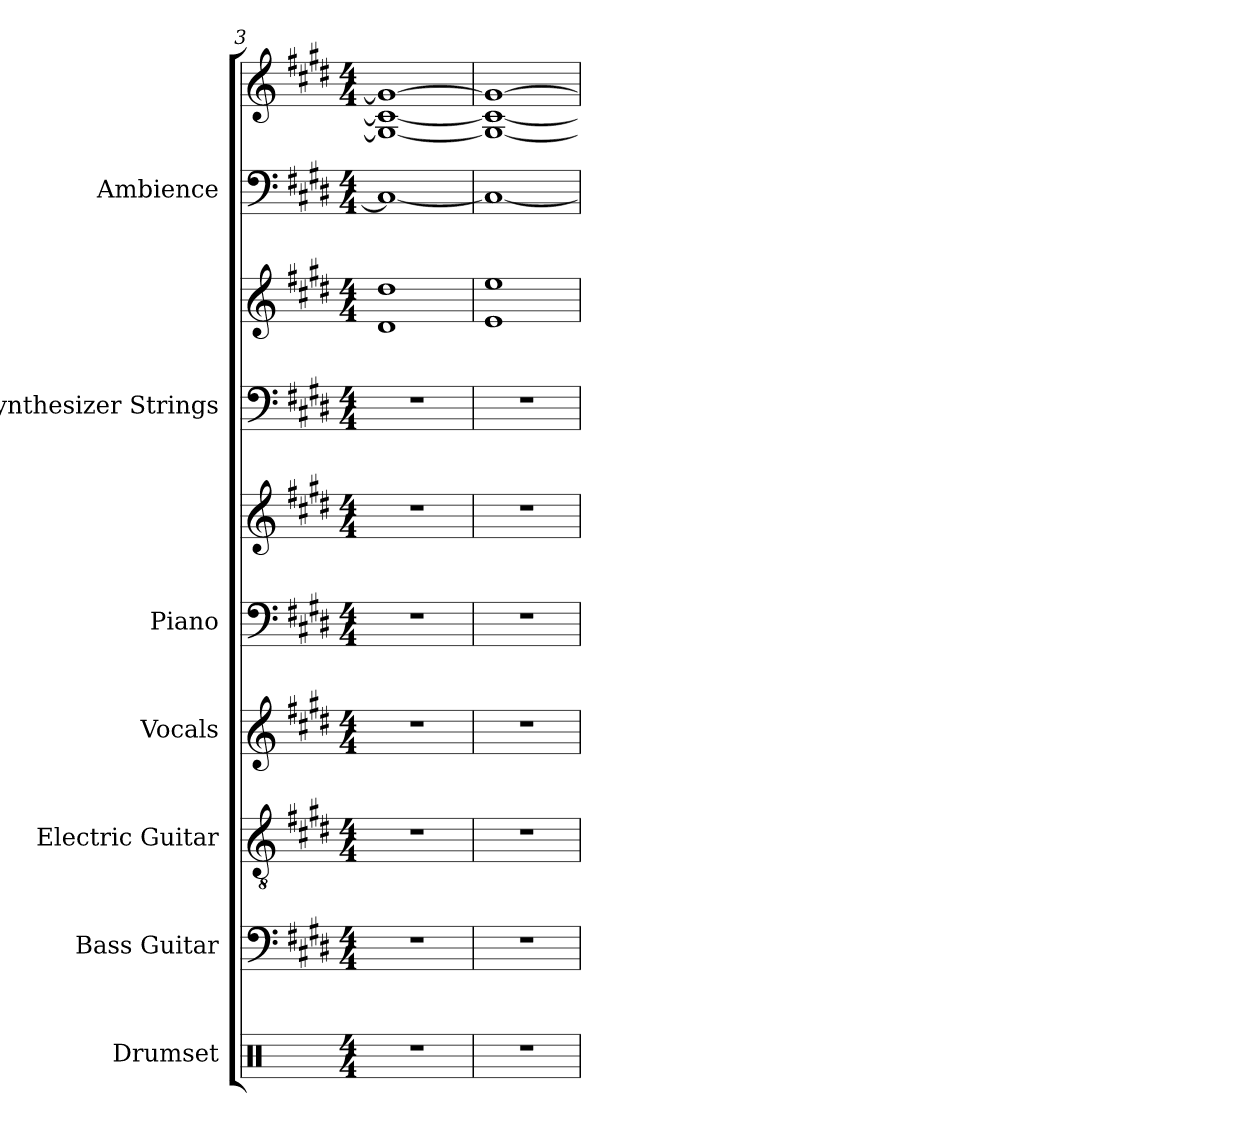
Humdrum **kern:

**kern	**kern	**kern	**kern	**kern	**kern	**kern	**kern	**kern	**kern
*part7	*part6	*part5	*part4	*part3	*part3	*part2	*part2	*part1	*part1
*staff10	*staff9	*staff8	*staff7	*staff6	*staff5	*staff4	*staff3	*staff2	*staff1
*I"Drumset	*I"Bass Guitar	*I"Electric Guitar	*I"Vocals	*I"Piano	*	*I"Synthesizer Strings	*	*I"Ambience	*
*I'D. Set	*I'B. Guit.	*I'E. Guit.	*I'Voc.	*I'Pno.	*	*I'Syn. Str.	*	*I'Amb.	*
*clefX	*clefF4	*clefGv2	*clefG2	*clefF4	*clefG2	*clefF4	*clefG2	*clefF4	*clefG2
*	*ITrd7c12	*	*	*	*	*	*	*	*
*k[]	*k[f#c#g#d#]	*k[f#c#g#d#]	*k[f#c#g#d#]	*k[f#c#g#d#]	*k[f#c#g#d#]	*k[f#c#g#d#]	*k[f#c#g#d#]	*k[f#c#g#d#]	*k[f#c#g#d#]
*M4/4	*M4/4	*M4/4	*M4/4	*M4/4	*M4/4	*M4/4	*M4/4	*M4/4	*M4/4
=3	=3	=3	=3	=3	=3	=3	=3	=3	=3
1r	1r	1r	1r	1r	1r	1r	1d# 1dd#	1C#_	1G#_ 1c#_ 1g#_
=4	=4	=4	=4	=4	=4	=4	=4	=4	=4
1r	1r	1r	1r	1r	1r	1r	1e 1ee	1C#_	1G#_ 1c#_ 1g#_
=	=	=	=	=	=	=	=	=	=
*-	*-	*-	*-	*-	*-	*-	*-	*-	*-
